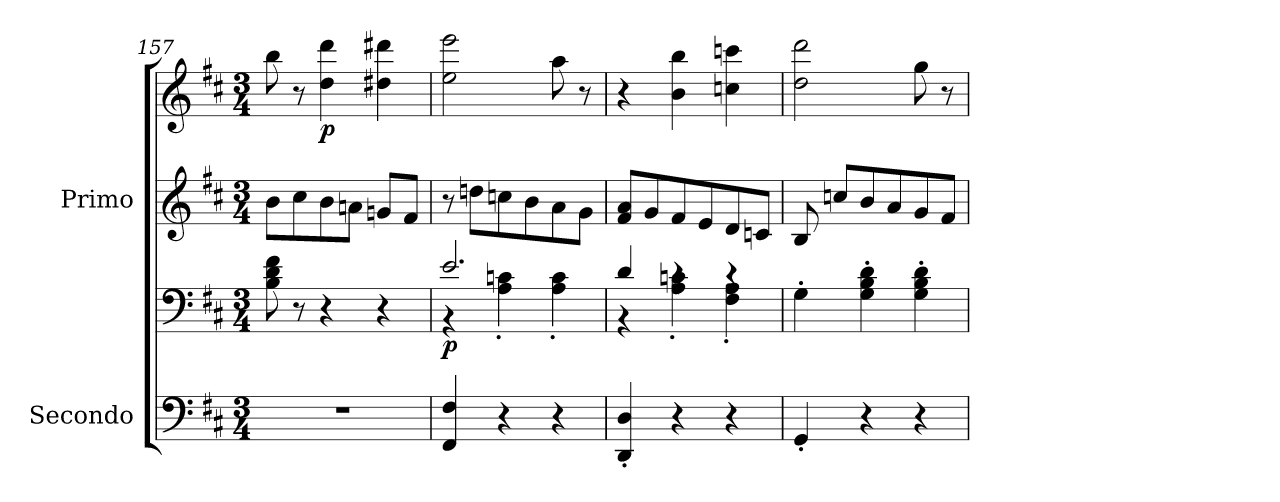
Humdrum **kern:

**kern	**kern	**dynam	**kern	**kern	**dynam
*part2	*part2	*part2	*part1	*part1	*part1
*staff4	*staff3	*staff3/4	*staff2	*staff1	*staff1/2
*I"Secondo	*	*	*I"Primo	*	*
*I'Sec.	*	*	*I'Pri.	*	*
*clefF4	*clefF4	*	*clefG2	*clefG2	*
*k[f#c#]	*k[f#c#]	*	*k[f#c#]	*k[f#c#]	*
*M3/4	*M3/4	*	*M3/4	*M3/4	*
=157	=157	=157	=157	=157	=157
2.r	8B\ 8d\ 8f#\	.	8b\L	8bb\	.
.	8r	.	8cc#\	8r	.
!	!	!	!	!	!LO:DY:b
.	4r	.	8b\	4dd\ 4ddd\	p
.	.	.	8an\J	.	.
.	4r	.	8gn/L	4dd#X\ 4ddd#X\	.
.	.	.	8f#/J	.	.
=158	=158	=158	=158	=158	=158
*	*^	*	*	*	*
!	!	!	!LO:DY:b	!	!	!
4FF#/ 4F#/	2.e/	4r	p	8r	2ee\ 2eee\	.
.	.	.	.	8ddn\L	.	.
4r	.	4A\' 4cn\'	.	8ccn\	.	.
.	.	.	.	8b\	.	.
4r	.	4A\' 4c\'	.	8a\	8aa\	.
.	.	.	.	8g\J	8r	.
!!LO:LB:g=z
=159	=159	=159	=159	=159	=159	=159
4DD/' 4D/'	4d/	4r	.	8f#/ 8a/L	4r	.
.	.	.	.	8g/	.	.
4r	4rc	4A\' 4cn\'	.	8f#/	4b\ 4bb\	.
.	.	.	.	8e/	.	.
4r	4rc	4F#\' 4A\'	.	8d/	4ccn\ 4cccn\	.
.	.	.	.	8cn/J	.	.
*	*v	*v	*	*	*	*
=160	=160	=160	=160	=160	=160
4GG'/	4G'\	.	8B/	2dd\ 2ddd\	.
.	.	.	8ccn/L	.	.
4r	4G\' 4B\' 4d\'	.	8b/	.	.
.	.	.	8a/	.	.
4r	4G\' 4B\' 4d\'	.	8g/	8gg\	.
.	.	.	8f#/J	8r	.
=	=	=	=	=	=
*-	*-	*-	*-	*-	*-
